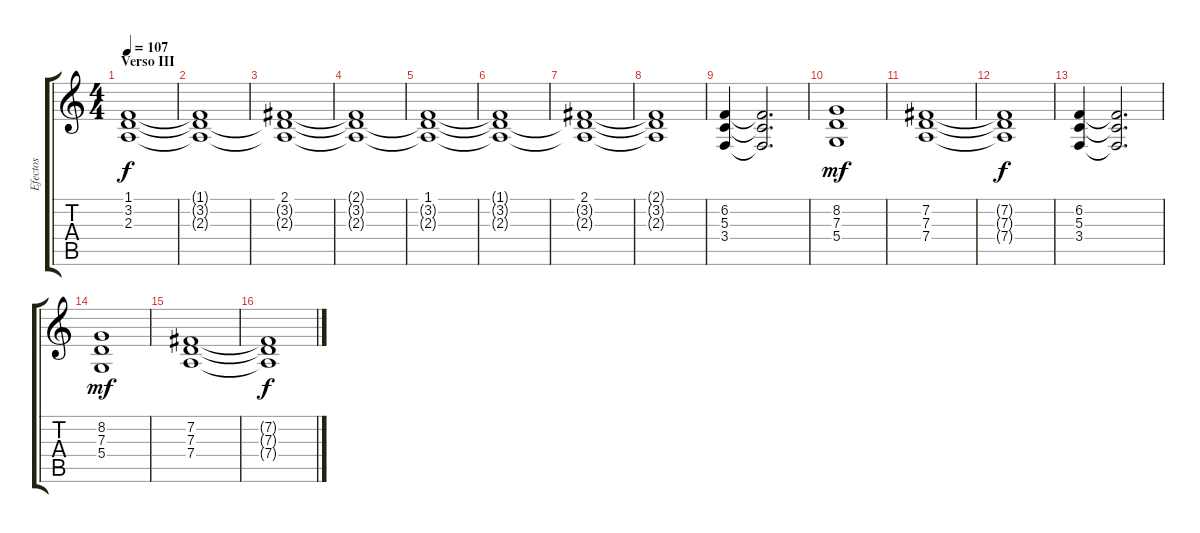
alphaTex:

\track ("Efectos" "Efectos") {instrument pad8sweep}
\staff {score tabs}
\tuning (E4 B3 G3 D3 A2 E2) {hide}
\ts (4 4)
\section ("" "Verso III")
\tempo 107
\clef g2
\ks c
(1.1 3.2 2.3).1{dy f volume 8 balance 14 instrument pad8sweep} |
(1.1{t} 3.2{t} 2.3{t}).1 |
(2.1 3.2{t} 2.3{t}).1 |
(2.1{t} 3.2{t} 2.3{t}).1 |
(1.1 3.2{t} 2.3{t}).1 |
(1.1{t} 3.2{t} 2.3{t}).1 |
(2.1 3.2{t} 2.3{t}).1 |
(2.1{t} 3.2{t} 2.3{t}).1 |
(6.2 5.3 3.4).4{volume 7 instrument pad8sweep} (6.2{t} 5.3{t} 3.4{t}).2{d volume 16} |
(8.2 7.3 5.4).1{dy mf} |
(7.2 7.3 7.4).1{volume 4} |
(7.2{t} 7.3{t} 7.4{t}).1{dy f} |
(6.2 5.3 3.4).4{volume 7 instrument pad8sweep} (6.2{t} 5.3{t} 3.4{t}).2{d volume 16} |
(8.2 7.3 5.4).1{dy mf} |
(7.2 7.3 7.4).1{volume 4} |
(7.2{t} 7.3{t} 7.4{t}).1{dy f}
